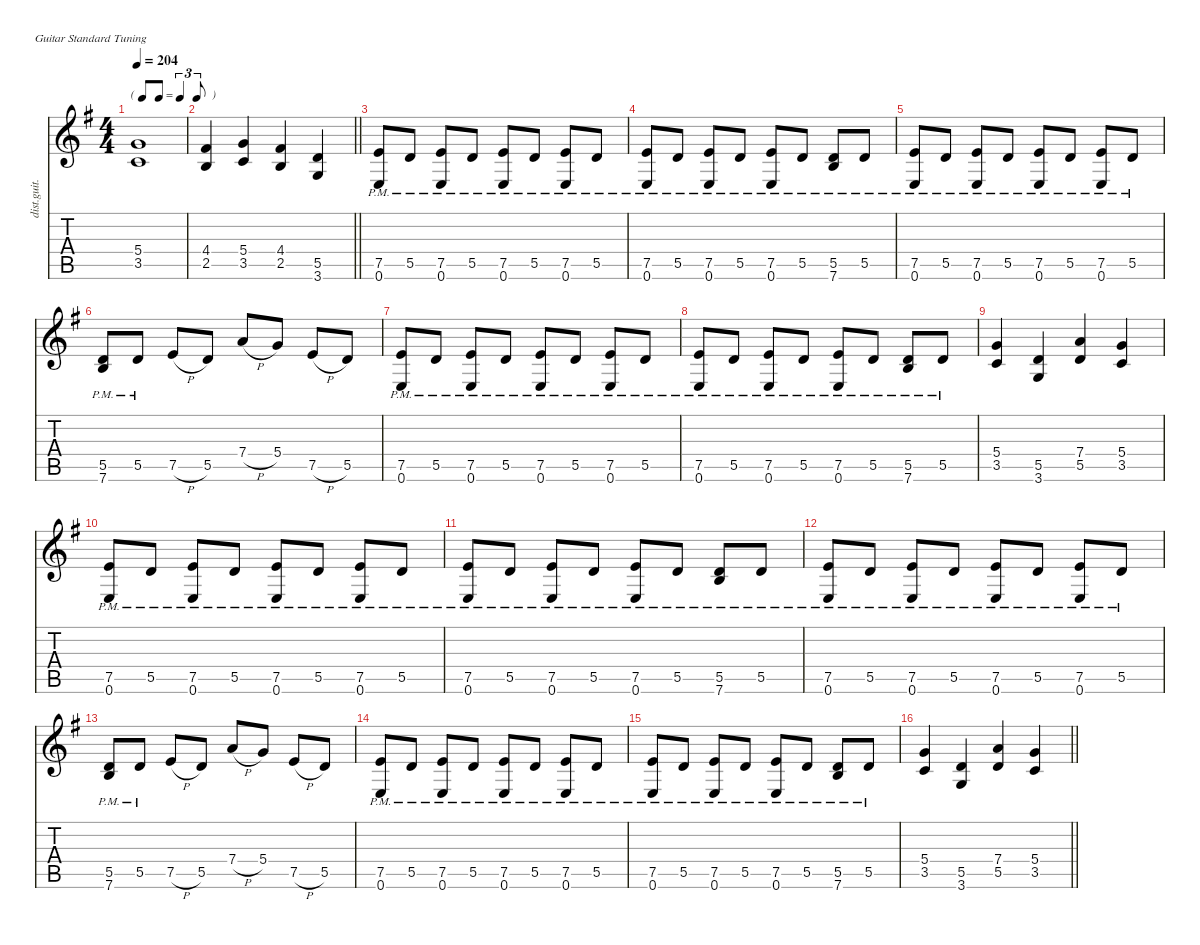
\defaultSystemsLayout 4
\hideDynamics
\bracketExtendMode nobrackets
\otherSystemsTrackNameOrientation horizontal
\track ("Guitar 2" "dist.guit.") {defaultSystemsLayout 8 instrument distortionguitar}
\staff {score tabs}
\tuning (E4 B3 G3 D3 A2 E2)
\ts (4 4)
\tf triplet8th
\tempo 204
\clef g2
\ks eminor
(5.4{acc forcenatural} 3.5{acc forcenatural}).1{dy f beam Up} |
\barLineRight lightlight
(4.4{acc #} 2.5{acc forcenatural}).4{beam Up} (5.4{acc forcenatural} 3.5{acc forcenatural}).4{beam Up} (4.4{acc #} 2.5{acc forcenatural}).4{beam Up} (5.5{acc forcenatural} 3.6{acc forcenatural}).4{beam Up} |
(7.5{pm acc forcenatural} 0.6{pm acc forcenatural}).8{beam Up} 5.5{pm acc forcenatural}.8{beam Up} (7.5{pm acc forcenatural} 0.6{pm acc forcenatural}).8{beam Up} 5.5{pm acc forcenatural}.8{beam Up} (7.5{pm acc forcenatural} 0.6{pm acc forcenatural}).8{beam Up} 5.5{pm acc forcenatural}.8{beam Up} (7.5{pm acc forcenatural} 0.6{pm acc forcenatural}).8{beam Up} 5.5{pm acc forcenatural}.8{beam Up} |
(7.5{pm acc forcenatural} 0.6{pm acc forcenatural}).8{beam Up} 5.5{pm acc forcenatural}.8{beam Up} (7.5{pm acc forcenatural} 0.6{pm acc forcenatural}).8{beam Up} 5.5{pm acc forcenatural}.8{beam Up} (7.5{pm acc forcenatural} 0.6{pm acc forcenatural}).8{beam Up} 5.5{pm acc forcenatural}.8{beam Up} (5.5{pm acc forcenatural} 7.6{pm acc forcenatural}).8{beam Up} 5.5{pm acc forcenatural}.8{beam Up} |
(7.5{pm acc forcenatural} 0.6{pm acc forcenatural}).8{beam Up} 5.5{pm acc forcenatural}.8{beam Up} (7.5{pm acc forcenatural} 0.6{pm acc forcenatural}).8{beam Up} 5.5{pm acc forcenatural}.8{beam Up} (7.5{pm acc forcenatural} 0.6{pm acc forcenatural}).8{beam Up} 5.5{pm acc forcenatural}.8{beam Up} (7.5{pm acc forcenatural} 0.6{pm acc forcenatural}).8{beam Up} 5.5{pm acc forcenatural}.8{beam Up} |
(5.5{pm acc forcenatural} 7.6{pm acc forcenatural}).8{beam Up} 5.5{pm acc forcenatural}.8{beam Up} 7.5{h acc forcenatural}.8{beam Up} 5.5{acc forcenatural}.8{beam Up} 7.4{h acc forcenatural}.8{beam Up} 5.4{acc forcenatural}.8{beam Up} 7.5{h acc forcenatural}.8{beam Up} 5.5{acc forcenatural}.8{beam Up} |
(7.5{pm acc forcenatural} 0.6{pm acc forcenatural}).8{beam Up} 5.5{pm acc forcenatural}.8{beam Up} (7.5{pm acc forcenatural} 0.6{pm acc forcenatural}).8{beam Up} 5.5{pm acc forcenatural}.8{beam Up} (7.5{pm acc forcenatural} 0.6{pm acc forcenatural}).8{beam Up} 5.5{pm acc forcenatural}.8{beam Up} (7.5{pm acc forcenatural} 0.6{pm acc forcenatural}).8{beam Up} 5.5{pm acc forcenatural}.8{beam Up} |
(7.5{pm acc forcenatural} 0.6{pm acc forcenatural}).8{beam Up} 5.5{pm acc forcenatural}.8{beam Up} (7.5{pm acc forcenatural} 0.6{pm acc forcenatural}).8{beam Up} 5.5{pm acc forcenatural}.8{beam Up} (7.5{pm acc forcenatural} 0.6{pm acc forcenatural}).8{beam Up} 5.5{pm acc forcenatural}.8{beam Up} (5.5{pm acc forcenatural} 7.6{pm acc forcenatural}).8{beam Up} 5.5{pm acc forcenatural}.8{beam Up} |
(5.4{acc forcenatural} 3.5{acc forcenatural}).4{beam Up} (5.5{acc forcenatural} 3.6{acc forcenatural}).4{beam Up} (7.4{acc forcenatural} 5.5{acc forcenatural}).4{beam Up} (5.4{acc forcenatural} 3.5{acc forcenatural}).4{beam Up} |
(7.5{pm acc forcenatural} 0.6{pm acc forcenatural}).8{beam Up} 5.5{pm acc forcenatural}.8{beam Up} (7.5{pm acc forcenatural} 0.6{pm acc forcenatural}).8{beam Up} 5.5{pm acc forcenatural}.8{beam Up} (7.5{pm acc forcenatural} 0.6{pm acc forcenatural}).8{beam Up} 5.5{pm acc forcenatural}.8{beam Up} (7.5{pm acc forcenatural} 0.6{pm acc forcenatural}).8{beam Up} 5.5{pm acc forcenatural}.8{beam Up} |
(7.5{pm acc forcenatural} 0.6{pm acc forcenatural}).8{beam Up} 5.5{pm acc forcenatural}.8{beam Up} (7.5{pm acc forcenatural} 0.6{pm acc forcenatural}).8{beam Up} 5.5{pm acc forcenatural}.8{beam Up} (7.5{pm acc forcenatural} 0.6{pm acc forcenatural}).8{beam Up} 5.5{pm acc forcenatural}.8{beam Up} (5.5{pm acc forcenatural} 7.6{pm acc forcenatural}).8{beam Up} 5.5{pm acc forcenatural}.8{beam Up} |
(7.5{pm acc forcenatural} 0.6{pm acc forcenatural}).8{beam Up} 5.5{pm acc forcenatural}.8{beam Up} (7.5{pm acc forcenatural} 0.6{pm acc forcenatural}).8{beam Up} 5.5{pm acc forcenatural}.8{beam Up} (7.5{pm acc forcenatural} 0.6{pm acc forcenatural}).8{beam Up} 5.5{pm acc forcenatural}.8{beam Up} (7.5{pm acc forcenatural} 0.6{pm acc forcenatural}).8{beam Up} 5.5{pm acc forcenatural}.8{beam Up} |
(5.5{pm acc forcenatural} 7.6{pm acc forcenatural}).8{beam Up} 5.5{pm acc forcenatural}.8{beam Up} 7.5{h acc forcenatural}.8{beam Up} 5.5{acc forcenatural}.8{beam Up} 7.4{h acc forcenatural}.8{beam Up} 5.4{acc forcenatural}.8{beam Up} 7.5{h acc forcenatural}.8{beam Up} 5.5{acc forcenatural}.8{beam Up} |
(7.5{pm acc forcenatural} 0.6{pm acc forcenatural}).8{beam Up} 5.5{pm acc forcenatural}.8{beam Up} (7.5{pm acc forcenatural} 0.6{pm acc forcenatural}).8{beam Up} 5.5{pm acc forcenatural}.8{beam Up} (7.5{pm acc forcenatural} 0.6{pm acc forcenatural}).8{beam Up} 5.5{pm acc forcenatural}.8{beam Up} (7.5{pm acc forcenatural} 0.6{pm acc forcenatural}).8{beam Up} 5.5{pm acc forcenatural}.8{beam Up} |
(7.5{pm acc forcenatural} 0.6{pm acc forcenatural}).8{beam Up} 5.5{pm acc forcenatural}.8{beam Up} (7.5{pm acc forcenatural} 0.6{pm acc forcenatural}).8{beam Up} 5.5{pm acc forcenatural}.8{beam Up} (7.5{pm acc forcenatural} 0.6{pm acc forcenatural}).8{beam Up} 5.5{pm acc forcenatural}.8{beam Up} (5.5{pm acc forcenatural} 7.6{pm acc forcenatural}).8{beam Up} 5.5{pm acc forcenatural}.8{beam Up} |
\barLineRight lightlight
(5.4{acc forcenatural} 3.5{acc forcenatural}).4{beam Up} (5.5{acc forcenatural} 3.6{acc forcenatural}).4{beam Up} (7.4{acc forcenatural} 5.5{acc forcenatural}).4{beam Up} (5.4{acc forcenatural} 3.5{acc forcenatural}).4{beam Up}
